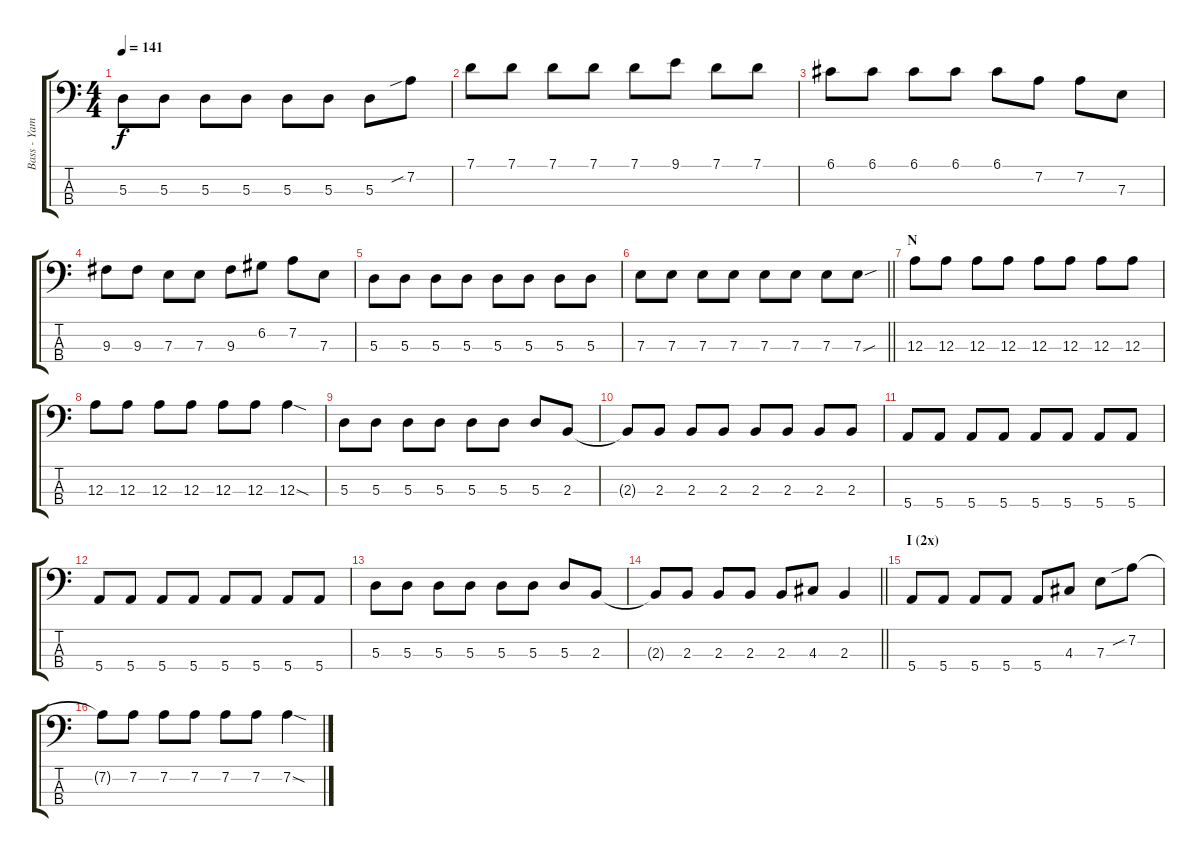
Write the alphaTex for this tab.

\track ("Bass - Yamada" "Bass - Yam") {instrument electricbasspick}
\staff {score tabs}
\tuning (G2 D2 A1 E1) {hide}
\ts (4 4)
\tempo 141
\clef f4
\ks c
5.3.8{dy f} 5.3.8 5.3.8 5.3.8 5.3.8 5.3.8 5.3.8 7.2{sib}.8 |
7.1.8 7.1.8 7.1.8 7.1.8 7.1.8 9.1.8 7.1.8 7.1.8 |
6.1.8 6.1.8 6.1.8 6.1.8 6.1.8 7.2.8 7.2.8 7.3.8 |
9.3.8 9.3.8 7.3.8 7.3.8 9.3.8 6.2.8 7.2.8 7.3.8 |
5.3.8 5.3.8 5.3.8 5.3.8 5.3.8 5.3.8 5.3.8 5.3.8 |
\barLineRight lightlight
7.3.8 7.3.8 7.3.8 7.3.8 7.3.8 7.3.8 7.3.8 7.3{sou}.8 |
\section ("" "N")
12.3.8 12.3.8 12.3.8 12.3.8 12.3.8 12.3.8 12.3.8 12.3.8 |
12.3.8 12.3.8 12.3.8 12.3.8 12.3.8 12.3.8 12.3{sod}.4 |
5.3.8 5.3.8 5.3.8 5.3.8 5.3.8 5.3.8 5.3.8 2.3.8 |
2.3{t}.8 2.3.8 2.3.8 2.3.8 2.3.8 2.3.8 2.3.8 2.3.8 |
5.4.8 5.4.8 5.4.8 5.4.8 5.4.8 5.4.8 5.4.8 5.4.8 |
5.4.8 5.4.8 5.4.8 5.4.8 5.4.8 5.4.8 5.4.8 5.4.8 |
5.3.8 5.3.8 5.3.8 5.3.8 5.3.8 5.3.8 5.3.8 2.3.8 |
\barLineRight lightlight
2.3{t}.8 2.3.8 2.3.8 2.3.8 2.3.8 4.3.8 2.3.4 |
\section ("" "I (2x)")
5.4.8 5.4.8 5.4.8 5.4.8 5.4.8 4.3.8 7.3.8 7.2{sib}.8 |
7.2{t}.8 7.2.8 7.2.8 7.2.8 7.2.8 7.2.8 7.2{sod}.4
